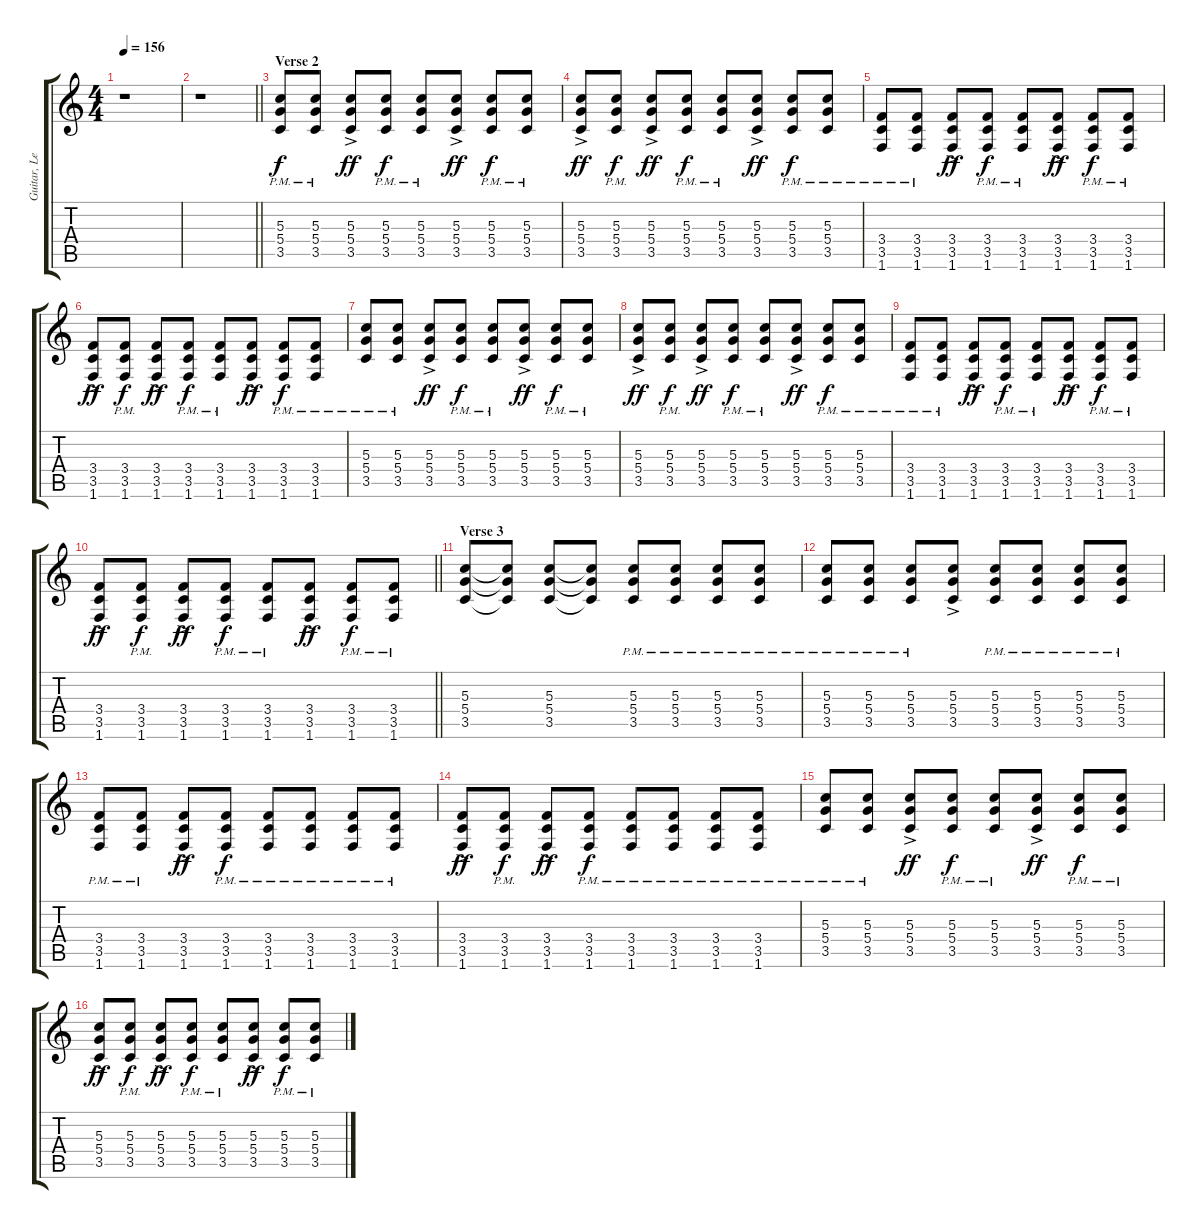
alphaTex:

\track ("Guitar, Lead" "Guitar, Le") {instrument distortionguitar}
\staff {score tabs}
\tuning (E4 B3 G3 D3 A2 E2) {hide}
\ts (4 4)
\tempo 156
\clef g2
\ks c
r.1{dy f} |
\barLineRight lightlight
r.1 |
\section ("" "Verse 2")
(5.3{pm} 5.4{pm} 3.5{pm}).8 (5.3{pm} 5.4{pm} 3.5{pm}).8 (5.3{ac} 5.4{ac} 3.5{ac}).8{dy ff} (5.3{pm} 5.4{pm} 3.5{pm}).8{dy f} (5.3{pm} 5.4{pm} 3.5{pm}).8 (5.3{ac} 5.4{ac} 3.5{ac}).8{dy ff} (5.3{pm} 5.4{pm} 3.5{pm}).8{dy f} (5.3{pm} 5.4{pm} 3.5{pm}).8 |
(5.3{ac} 5.4{ac} 3.5{ac}).8{dy ff} (5.3{pm} 5.4{pm} 3.5{pm}).8{dy f} (5.3{ac} 5.4{ac} 3.5{ac}).8{dy ff} (5.3{pm} 5.4{pm} 3.5{pm}).8{dy f} (5.3{pm} 5.4{pm} 3.5{pm}).8 (5.3{ac} 5.4{ac} 3.5{ac}).8{dy ff} (5.3{pm} 5.4{pm} 3.5{pm}).8{dy f} (5.3{pm} 5.4{pm} 3.5{pm}).8 |
(3.4{pm} 3.5{pm} 1.6{pm}).8 (3.4{pm} 3.5{pm} 1.6{pm}).8 (3.4{ac} 3.5{ac} 1.6{ac}).8{dy ff} (3.4{pm} 3.5{pm} 1.6{pm}).8{dy f} (3.4{pm} 3.5{pm} 1.6{pm}).8 (3.4{ac} 3.5{ac} 1.6{ac}).8{dy ff} (3.4{pm} 3.5{pm} 1.6{pm}).8{dy f} (3.4{pm} 3.5{pm} 1.6{pm}).8 |
(3.4{ac} 3.5{ac} 1.6{ac}).8{dy ff} (3.4{pm} 3.5{pm} 1.6{pm}).8{dy f} (3.4{ac} 3.5{ac} 1.6{ac}).8{dy ff} (3.4{pm} 3.5{pm} 1.6{pm}).8{dy f} (3.4{pm} 3.5{pm} 1.6{pm}).8 (3.4{ac} 3.5{ac} 1.6{ac}).8{dy ff} (3.4{pm} 3.5{pm} 1.6{pm}).8{dy f} (3.4{pm} 3.5{pm} 1.6{pm}).8 |
(5.3{pm} 5.4{pm} 3.5{pm}).8 (5.3{pm} 5.4{pm} 3.5{pm}).8 (5.3{ac} 5.4{ac} 3.5{ac}).8{dy ff} (5.3{pm} 5.4{pm} 3.5{pm}).8{dy f} (5.3{pm} 5.4{pm} 3.5{pm}).8 (5.3{ac} 5.4{ac} 3.5{ac}).8{dy ff} (5.3{pm} 5.4{pm} 3.5{pm}).8{dy f} (5.3{pm} 5.4{pm} 3.5{pm}).8 |
(5.3{ac} 5.4{ac} 3.5{ac}).8{dy ff} (5.3{pm} 5.4{pm} 3.5{pm}).8{dy f} (5.3{ac} 5.4{ac} 3.5{ac}).8{dy ff} (5.3{pm} 5.4{pm} 3.5{pm}).8{dy f} (5.3{pm} 5.4{pm} 3.5{pm}).8 (5.3{ac} 5.4{ac} 3.5{ac}).8{dy ff} (5.3{pm} 5.4{pm} 3.5{pm}).8{dy f} (5.3{pm} 5.4{pm} 3.5{pm}).8 |
(3.4{pm} 3.5{pm} 1.6{pm}).8 (3.4{pm} 3.5{pm} 1.6{pm}).8 (3.4{ac} 3.5{ac} 1.6{ac}).8{dy ff} (3.4{pm} 3.5{pm} 1.6{pm}).8{dy f} (3.4{pm} 3.5{pm} 1.6{pm}).8 (3.4{ac} 3.5{ac} 1.6{ac}).8{dy ff} (3.4{pm} 3.5{pm} 1.6{pm}).8{dy f} (3.4{pm} 3.5{pm} 1.6{pm}).8 |
\barLineRight lightlight
(3.4{ac} 3.5{ac} 1.6{ac}).8{dy ff} (3.4{pm} 3.5{pm} 1.6{pm}).8{dy f} (3.4{ac} 3.5{ac} 1.6{ac}).8{dy ff} (3.4{pm} 3.5{pm} 1.6{pm}).8{dy f} (3.4{pm} 3.5{pm} 1.6{pm}).8 (3.4{ac} 3.5{ac} 1.6{ac}).8{dy ff} (3.4{pm} 3.5{pm} 1.6{pm}).8{dy f} (3.4{pm} 3.5{pm} 1.6{pm}).8 |
\section ("" "Verse 3")
(5.3 5.4 3.5).8 (5.3{t} 5.4{t} 3.5{t}).8 (5.3 5.4 3.5).8 (5.3{t} 5.4{t} 3.5{t}).8 (5.3{pm} 5.4{pm} 3.5{pm}).8 (5.3{pm} 5.4{pm} 3.5{pm}).8 (5.3{pm} 5.4{pm} 3.5{pm}).8 (5.3{pm} 5.4{pm} 3.5{pm}).8 |
(5.3{pm} 5.4{pm} 3.5{pm}).8 (5.3{pm} 5.4{pm} 3.5{pm}).8 (5.3{pm} 5.4{pm} 3.5{pm}).8 (5.3{ac} 5.4{ac} 3.5{ac}).8 (5.3{pm} 5.4{pm} 3.5{pm}).8 (5.3{pm} 5.4{pm} 3.5{pm}).8 (5.3{pm} 5.4{pm} 3.5{pm}).8 (5.3{pm} 5.4{pm} 3.5{pm}).8 |
(3.4{pm} 3.5{pm} 1.6{pm}).8 (3.4{pm} 3.5{pm} 1.6{pm}).8 (3.4{ac} 3.5{ac} 1.6{ac}).8{dy ff} (3.4{pm} 3.5{pm} 1.6{pm}).8{dy f} (3.4{pm} 3.5{pm} 1.6{pm}).8 (3.4{pm} 3.5{pm} 1.6{pm}).8 (3.4{pm} 3.5{pm} 1.6{pm}).8 (3.4{pm} 3.5{pm} 1.6{pm}).8 |
(3.4{ac} 3.5{ac} 1.6{ac}).8{dy ff} (3.4{pm} 3.5{pm} 1.6{pm}).8{dy f} (3.4{ac} 3.5{ac} 1.6{ac}).8{dy ff} (3.4{pm} 3.5{pm} 1.6{pm}).8{dy f} (3.4{pm} 3.5{pm} 1.6{pm}).8 (3.4{pm} 3.5{pm} 1.6{pm}).8 (3.4{pm} 3.5{pm} 1.6{pm}).8 (3.4{pm} 3.5{pm} 1.6{pm}).8 |
(5.3{pm} 5.4{pm} 3.5{pm}).8 (5.3{pm} 5.4{pm} 3.5{pm}).8 (5.3{ac} 5.4{ac} 3.5{ac}).8{dy ff} (5.3{pm} 5.4{pm} 3.5{pm}).8{dy f} (5.3{pm} 5.4{pm} 3.5{pm}).8 (5.3{ac} 5.4{ac} 3.5{ac}).8{dy ff} (5.3{pm} 5.4{pm} 3.5{pm}).8{dy f} (5.3{pm} 5.4{pm} 3.5{pm}).8 |
(5.3{ac} 5.4{ac} 3.5{ac}).8{dy ff} (5.3{pm} 5.4{pm} 3.5{pm}).8{dy f} (5.3{ac} 5.4{ac} 3.5{ac}).8{dy ff} (5.3{pm} 5.4{pm} 3.5{pm}).8{dy f} (5.3{pm} 5.4{pm} 3.5{pm}).8 (5.3{ac} 5.4{ac} 3.5{ac}).8{dy ff} (5.3{pm} 5.4{pm} 3.5{pm}).8{dy f} (5.3{pm} 5.4{pm} 3.5{pm}).8
